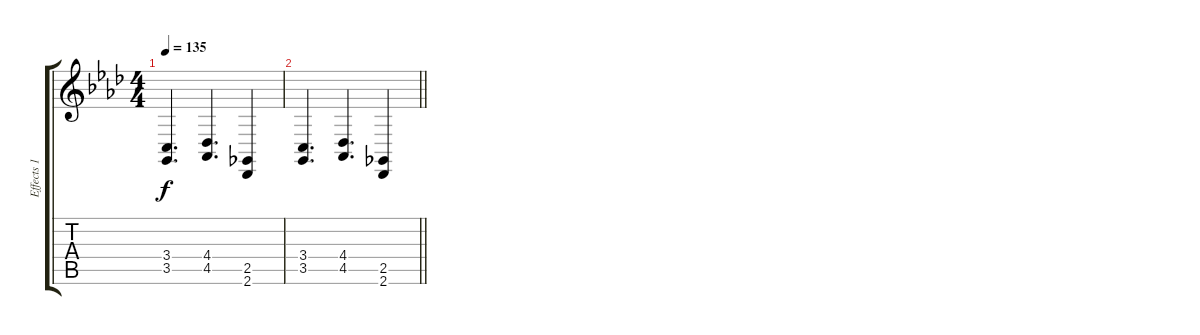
\track ("Effects 1" "Effects 1") {instrument lead2sawtooth}
\staff {score tabs}
\tuning (B3 Gb3 D3 A2 E2 B1) {hide}
\ts (4 4)
\tempo 135
\clef g2
\ks fminor
(3.4 3.5).4{d dy f} (4.4 4.5).4{d} (2.5 2.6).4 |
\barLineRight lightlight
(3.4 3.5).4{d} (4.4 4.5).4{d} (2.5 2.6).4
